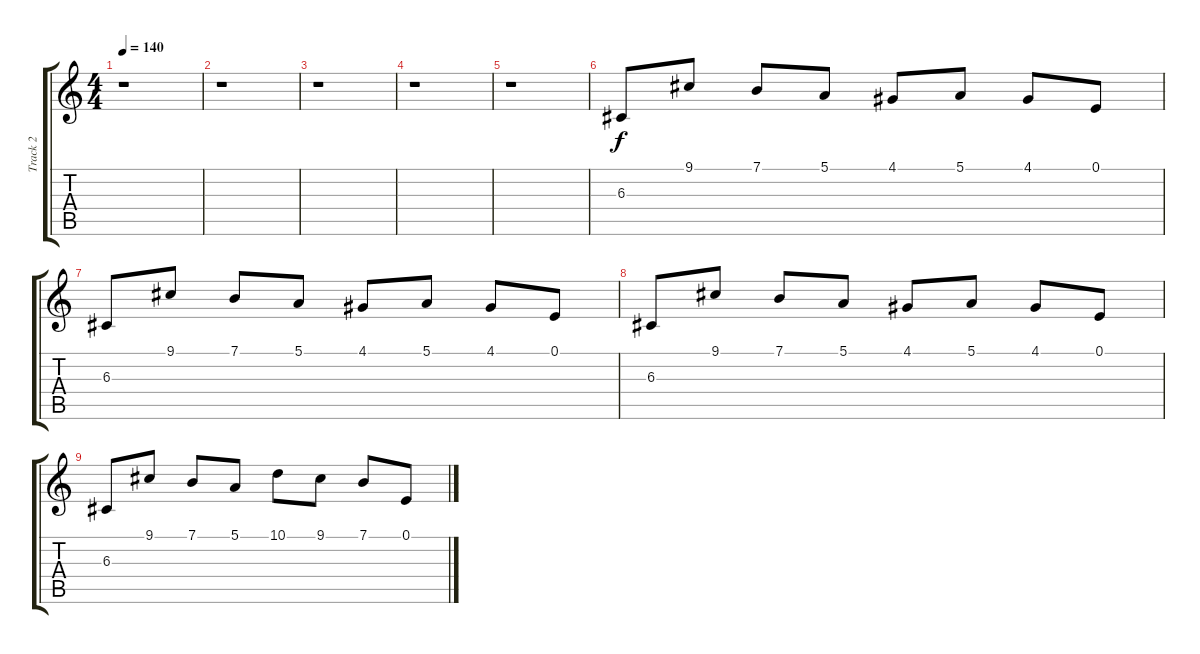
\track ("Track 2" "Track 2") {instrument honkytonkpiano}
\staff {score tabs}
\tuning (E4 B3 G3 D3 A2 E2) {hide}
\ts (4 4)
\tempo 140
\clef g2
\ks c
r.1{dy f instrument honkytonkpiano} |
r.1 |
r.1 |
r.1 |
r.1 |
6.3.8 9.1.8 7.1.8 5.1.8 4.1.8 5.1.8 4.1.8 0.1.8 |
6.3.8 9.1.8 7.1.8 5.1.8 4.1.8 5.1.8 4.1.8 0.1.8 |
6.3.8 9.1.8 7.1.8 5.1.8 4.1.8 5.1.8 4.1.8 0.1.8 |
6.3.8 9.1.8 7.1.8 5.1.8 10.1.8 9.1.8 7.1.8 0.1.8
